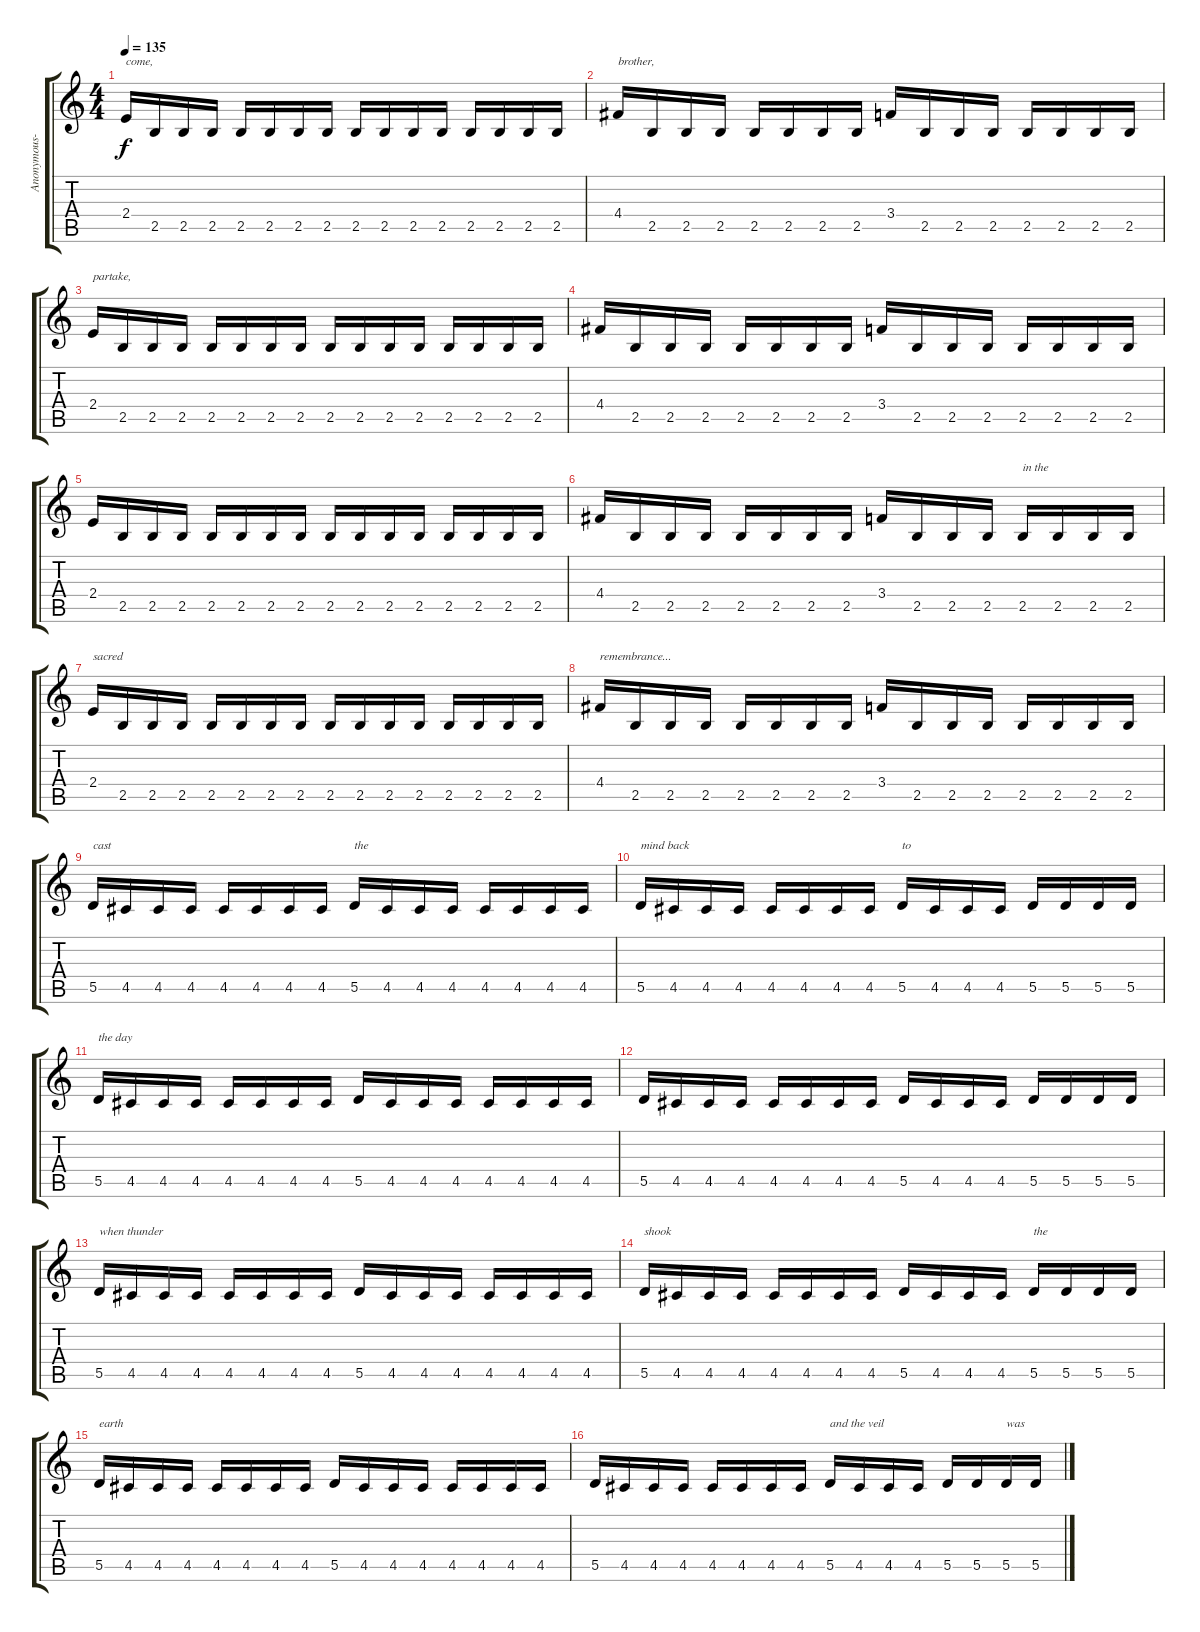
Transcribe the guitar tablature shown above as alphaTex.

\track ("Anonymous-Guitar I" "Anonymous-") {instrument distortionguitar}
\staff {score tabs}
\tuning (E4 B3 G3 D3 A2 E2) {hide}
\ts (4 4)
\tempo 135
\clef g2
\ks c
2.4.16{txt "come," dy f} 2.5.16 2.5.16 2.5.16 2.5.16 2.5.16 2.5.16 2.5.16 2.5.16 2.5.16 2.5.16 2.5.16 2.5.16 2.5.16 2.5.16 2.5.16 |
4.4.16{txt "brother,"} 2.5.16 2.5.16 2.5.16 2.5.16 2.5.16 2.5.16 2.5.16 3.4.16 2.5.16 2.5.16 2.5.16 2.5.16 2.5.16 2.5.16 2.5.16 |
2.4.16{txt "partake,"} 2.5.16 2.5.16 2.5.16 2.5.16 2.5.16 2.5.16 2.5.16 2.5.16 2.5.16 2.5.16 2.5.16 2.5.16 2.5.16 2.5.16 2.5.16 |
4.4.16 2.5.16 2.5.16 2.5.16 2.5.16 2.5.16 2.5.16 2.5.16 3.4.16 2.5.16 2.5.16 2.5.16 2.5.16 2.5.16 2.5.16 2.5.16 |
2.4.16 2.5.16 2.5.16 2.5.16 2.5.16 2.5.16 2.5.16 2.5.16 2.5.16 2.5.16 2.5.16 2.5.16 2.5.16 2.5.16 2.5.16 2.5.16 |
4.4.16 2.5.16 2.5.16 2.5.16 2.5.16 2.5.16 2.5.16 2.5.16 3.4.16 2.5.16 2.5.16 2.5.16 2.5.16{txt "in the"} 2.5.16 2.5.16 2.5.16 |
2.4.16{txt "sacred"} 2.5.16 2.5.16 2.5.16 2.5.16 2.5.16 2.5.16 2.5.16 2.5.16 2.5.16 2.5.16 2.5.16 2.5.16 2.5.16 2.5.16 2.5.16 |
4.4.16{txt "remembrance..."} 2.5.16 2.5.16 2.5.16 2.5.16 2.5.16 2.5.16 2.5.16 3.4.16 2.5.16 2.5.16 2.5.16 2.5.16 2.5.16 2.5.16 2.5.16 |
5.5.16{txt "cast"} 4.5.16 4.5.16 4.5.16 4.5.16 4.5.16 4.5.16 4.5.16 5.5.16{txt "the"} 4.5.16 4.5.16 4.5.16 4.5.16 4.5.16 4.5.16 4.5.16 |
5.5.16{txt "mind back"} 4.5.16 4.5.16 4.5.16 4.5.16 4.5.16 4.5.16 4.5.16 5.5.16{txt "to"} 4.5.16 4.5.16 4.5.16 5.5.16 5.5.16 5.5.16 5.5.16 |
5.5.16{txt "the day"} 4.5.16 4.5.16 4.5.16 4.5.16 4.5.16 4.5.16 4.5.16 5.5.16 4.5.16 4.5.16 4.5.16 4.5.16 4.5.16 4.5.16 4.5.16 |
5.5.16 4.5.16 4.5.16 4.5.16 4.5.16 4.5.16 4.5.16 4.5.16 5.5.16 4.5.16 4.5.16 4.5.16 5.5.16 5.5.16 5.5.16 5.5.16 |
5.5.16{txt "when thunder"} 4.5.16 4.5.16 4.5.16 4.5.16 4.5.16 4.5.16 4.5.16 5.5.16 4.5.16 4.5.16 4.5.16 4.5.16 4.5.16 4.5.16 4.5.16 |
5.5.16{txt "shook"} 4.5.16 4.5.16 4.5.16 4.5.16 4.5.16 4.5.16 4.5.16 5.5.16 4.5.16 4.5.16 4.5.16 5.5.16{txt "the"} 5.5.16 5.5.16 5.5.16 |
5.5.16{txt "earth"} 4.5.16 4.5.16 4.5.16 4.5.16 4.5.16 4.5.16 4.5.16 5.5.16 4.5.16 4.5.16 4.5.16 4.5.16 4.5.16 4.5.16 4.5.16 |
5.5.16 4.5.16 4.5.16 4.5.16 4.5.16 4.5.16 4.5.16 4.5.16 5.5.16{txt "and the veil"} 4.5.16 4.5.16 4.5.16 5.5.16 5.5.16 5.5.16{txt "was"} 5.5.16
